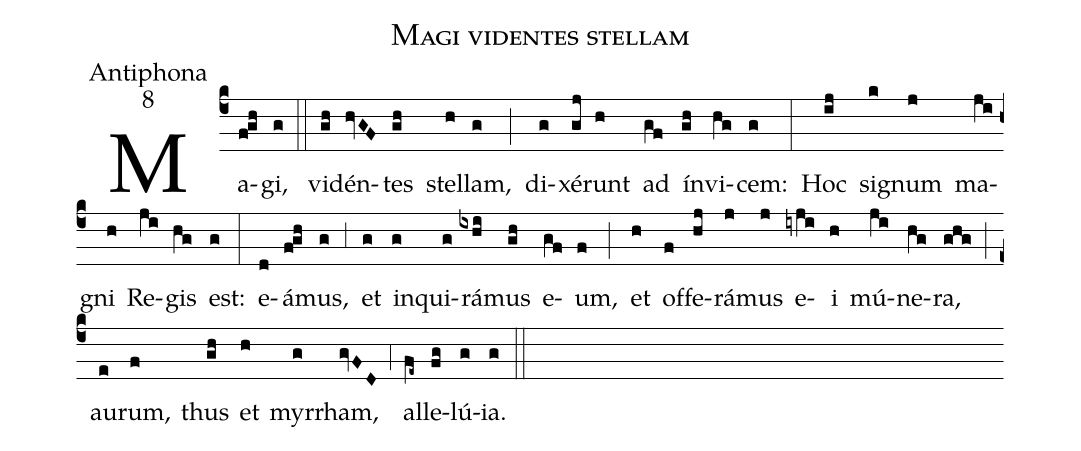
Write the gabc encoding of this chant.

name:Magi videntes stellam;
office-part:Antiphona;
mode:8;
%%
(c4) Ma(f!gh)gi,(g) (::) vi(gh)dén(hvGF)tes(gh) stel(h)lam,(g) (;) di(g)xé(gj)runt(h) ad(gf) ín(gh)vi(hg)cem:(g) (:) Hoc(ij) si(k)gnum(j) ma(ji)gni(h) Re(ji)gis(hg) est:(g) (:) e(d)á(f!gh)mus,(g) (;3) et(g) in(g)qui(g)rá(ixhi)mus(gh) e(gf)um,(f) (;) et(h) of(f)fe(hj)rá(j)mus(j) e(iyji)i(h) mú(ji)ne(hg)ra,(ghg) (;) au(e)rum,(f) thus(gh) et(h) myr(g)rham,(gvFD) (;4) al(fe~)le(fg)lú(g)ia.(g) (::)
